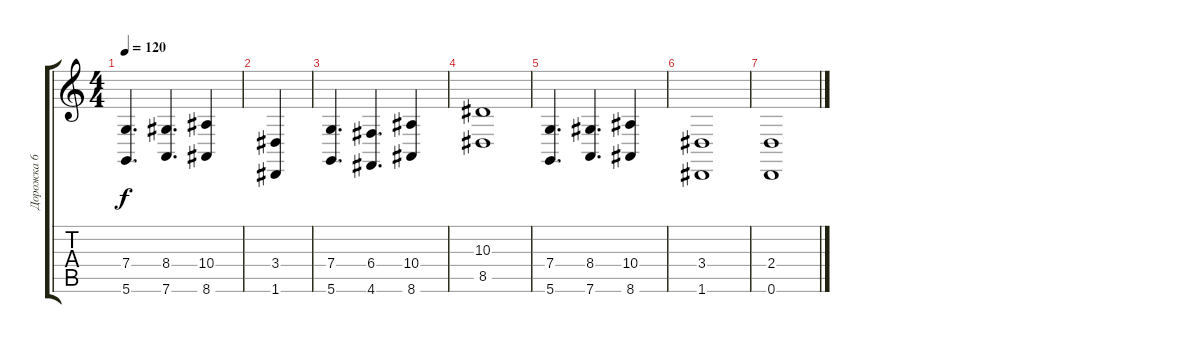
\track ("Дорожка 6" "Дорожка 6") {instrument stringensemble1}
\staff {score tabs}
\tuning (D4 A3 F3 C3 G2 D2) {hide}
\ts (4 4)
\tempo 120
\clef g2
\ks c
(7.4 5.6).4{d dy f} (8.4 7.6).4{d} (10.4 8.6).4 |
(3.4 1.6).4 |
(7.4 5.6).4{d} (6.4 4.6).4{d} (10.4 8.6).4 |
(10.3 8.5).1 |
(7.4 5.6).4{d} (8.4 7.6).4{d} (10.4 8.6).4 |
(3.4 1.6).1 |
(2.4 0.6).1
